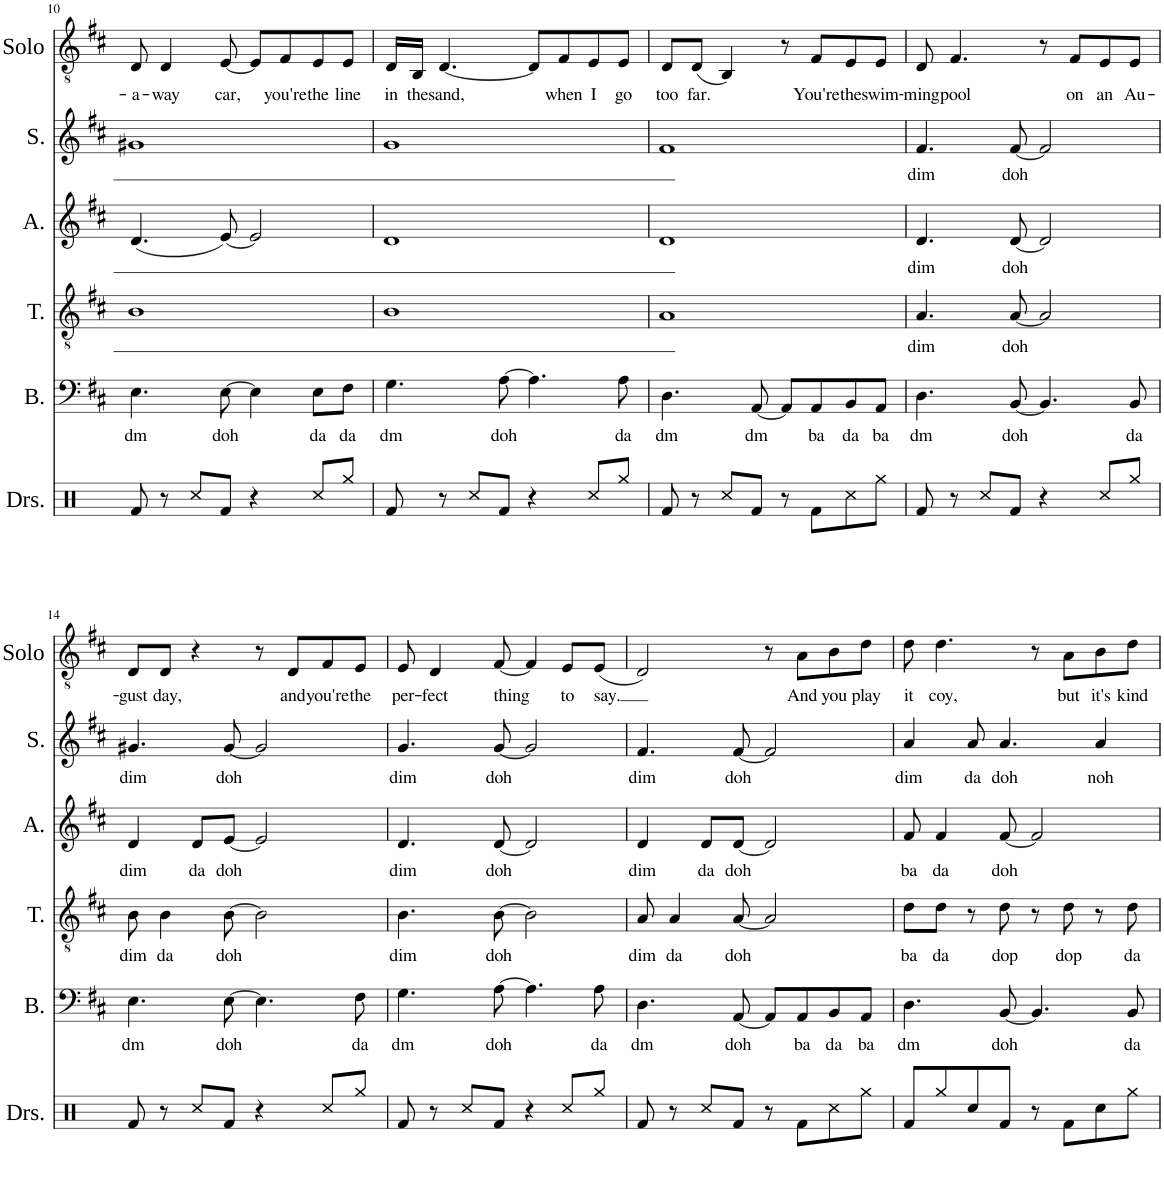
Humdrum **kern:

**kern	**kern	**text	**kern	**text	**kern	**text	**kern	**text	**kern	**text
*part6	*part5	*part5	*part4	*part4	*part3	*part3	*part2	*part2	*part1	*part1
*staff6	*staff5	*staff5	*staff4	*staff4	*staff3	*staff3	*staff2	*staff2	*staff1	*staff1
*I"Drumset	*I"Bass	*	*I"Tenor	*	*I"Alto	*	*I"Soprano	*	*I"Solo	*
*I'Drs.	*I'B.	*	*I'T.	*	*I'A.	*	*I'S.	*	*I'Solo	*
!!LO:PB:g=z
*clefX	*clefF4	*	*clefGv2	*	*clefG2	*	*clefG2	*	*clefGv2	*
*k[]	*k[f#c#]	*	*k[f#c#]	*	*k[f#c#]	*	*k[f#c#]	*	*k[f#c#]	*
*M4/4	*M4/4	*	*M4/4	*	*M4/4	*	*M4/4	*	*M4/4	*
=10	=10	=10	=10	=10	=10	=10	=10	=10	=10	=10
!	!	!LO:LY:b	!	!	!	!	!	!	!	!LO:LY:b
8Rf/	4.E\	dm	1B	.	(4.d/	.	1g#X	.	8D/	-a-
!	!	!	!	!	!	!	!	!	!	!LO:LY:b
8r	.	.	.	.	.	.	.	.	4D/	-way
8Rcc/L	.	.	.	.	.	.	.	.	.	.
!	!	!LO:LY:b	!	!	!	!	!	!	!	!LO:LY:b
8Rf/J	[8E\	doh	.	.	[8e/)	.	.	.	[8E/	car,
4r	4E\]	.	.	.	2e/]	.	.	.	8E/L]	.
!	!	!	!	!	!	!	!	!	!	!LO:LY:b
.	.	.	.	.	.	.	.	.	8F#/	you're
!	!	!LO:LY:b	!	!	!	!	!	!	!	!LO:LY:b
8Rcc/L	8E\L	da	.	.	.	.	.	.	8E/	the
!	!	!LO:LY:b	!	!	!	!	!	!	!	!LO:LY:b
8Rgg/J	8F#\J	da	.	.	.	.	.	.	8E/J	line
=11	=11	=11	=11	=11	=11	=11	=11	=11	=11	=11
!	!	!LO:LY:b	!	!	!	!	!	!	!	!LO:LY:b
8Rf/	4.G\	dm	1B	.	1d	.	1g	.	16D/LL	in
!	!	!	!	!	!	!	!	!	!	!LO:LY:b
.	.	.	.	.	.	.	.	.	16BB/JJ	the
!	!	!	!	!	!	!	!	!	!	!LO:LY:b
8r	.	.	.	.	.	.	.	.	[4.D/	sand,
8Rcc/L	.	.	.	.	.	.	.	.	.	.
!	!	!LO:LY:b	!	!	!	!	!	!	!	!
8Rf/J	[8A\	doh	.	.	.	.	.	.	.	.
4r	4.A\]	.	.	.	.	.	.	.	8D/L]	.
!	!	!	!	!	!	!	!	!	!	!LO:LY:b
.	.	.	.	.	.	.	.	.	8F#/	when
!	!	!	!	!	!	!	!	!	!	!LO:LY:b
8Rcc/L	.	.	.	.	.	.	.	.	8E/	I
!	!	!LO:LY:b	!	!	!	!	!	!	!	!LO:LY:b
8Rgg/J	8A\	da	.	.	.	.	.	.	8E/J	go
=12	=12	=12	=12	=12	=12	=12	=12	=12	=12	=12
!	!	!LO:LY:b	!	!	!	!	!	!	!	!LO:LY:b
8Rf/	4.D\	dm	1A	.	1d	.	1f#	.	8D/L	too
!	!	!	!	!	!	!	!	!	!	!LO:LY:b
8r	.	.	.	.	.	.	.	.	(8D/J	far.
8Rcc/L	.	.	.	.	.	.	.	.	4BB/)	.
!	!	!LO:LY:b	!	!	!	!	!	!	!	!
8Rf/J	[8AA/	dm	.	.	.	.	.	.	.	.
8r	8AA/L]	.	.	.	.	.	.	.	8r	.
!	!	!LO:LY:b	!	!	!	!	!	!	!	!LO:LY:b
8Rf\L	8AA/	ba	.	.	.	.	.	.	8F#/L	You're
!	!	!LO:LY:b	!	!	!	!	!	!	!	!LO:LY:b
8Rcc\	8BB/	da	.	.	.	.	.	.	8E/	the
!	!	!LO:LY:b	!	!	!	!	!	!	!	!LO:LY:b
8Rgg\J	8AA/J	ba	.	.	.	.	.	.	8E/J	swim-
=13	=13	=13	=13	=13	=13	=13	=13	=13	=13	=13
!	!	!LO:LY:b	!	!LO:LY:b	!	!LO:LY:b	!	!LO:LY:b	!	!LO:LY:b
8Rf/	4.D\	dm	4.A/	dim	4.d/	dim	4.f#/	dim	8D/	-ming
!	!	!	!	!	!	!	!	!	!	!LO:LY:b
8r	.	.	.	.	.	.	.	.	4.F#/	pool
8Rcc/L	.	.	.	.	.	.	.	.	.	.
!	!	!LO:LY:b	!	!LO:LY:b	!	!LO:LY:b	!	!LO:LY:b	!	!
8Rf/J	[8BB/	doh	[8A/	doh	[8d/	doh	[8f#/	doh	.	.
4r	4.BB/]	.	2A/]	.	2d/]	.	2f#/]	.	8r	.
!	!	!	!	!	!	!	!	!	!	!LO:LY:b
.	.	.	.	.	.	.	.	.	8F#/L	on
!	!	!	!	!	!	!	!	!	!	!LO:LY:b
8Rcc/L	.	.	.	.	.	.	.	.	8E/	an
!	!	!LO:LY:b	!	!	!	!	!	!	!	!LO:LY:b
8Rgg/J	8BB/	da	.	.	.	.	.	.	8E/J	Au-
!!LO:LB:g=z
=14	=14	=14	=14	=14	=14	=14	=14	=14	=14	=14
!	!	!LO:LY:b	!	!LO:LY:b	!	!LO:LY:b	!	!LO:LY:b	!	!LO:LY:b
8Rf/	4.E\	dm	8B\	dim	4d/	dim	4.g#X/	dim	8D/L	-gust
!	!	!	!	!LO:LY:b	!	!	!	!	!	!LO:LY:b
8r	.	.	4B\	da	.	.	.	.	8D/J	day,
!	!	!	!	!	!	!LO:LY:b	!	!	!	!
8Rcc/L	.	.	.	.	8d/L	da	.	.	4r	.
!	!	!LO:LY:b	!	!LO:LY:b	!	!LO:LY:b	!	!LO:LY:b	!	!
8Rf/J	[8E\	doh	[8B\	doh	[8e/J	doh	[8g#/	doh	.	.
4r	4.E\]	.	2B\]	.	2e/]	.	2g#/]	.	8r	.
!	!	!	!	!	!	!	!	!	!	!LO:LY:b
.	.	.	.	.	.	.	.	.	8D/L	and
!	!	!	!	!	!	!	!	!	!	!LO:LY:b
8Rcc/L	.	.	.	.	.	.	.	.	8F#/	you're
!	!	!LO:LY:b	!	!	!	!	!	!	!	!LO:LY:b
8Rgg/J	8F#\	da	.	.	.	.	.	.	8E/J	the
=15	=15	=15	=15	=15	=15	=15	=15	=15	=15	=15
!	!	!LO:LY:b	!	!LO:LY:b	!	!LO:LY:b	!	!LO:LY:b	!	!LO:LY:b
8Rf/	4.G\	dm	4.B\	dim	4.d/	dim	4.g/	dim	8E/	per-
!	!	!	!	!	!	!	!	!	!	!LO:LY:b
8r	.	.	.	.	.	.	.	.	4D/	-fect
8Rcc/L	.	.	.	.	.	.	.	.	.	.
!	!	!LO:LY:b	!	!LO:LY:b	!	!LO:LY:b	!	!LO:LY:b	!	!LO:LY:b
8Rf/J	[8A\	doh	[8B\	doh	[8d/	doh	[8g/	doh	[8F#/	thing
4r	4.A\]	.	2B\]	.	2d/]	.	2g/]	.	4F#/]	.
!	!	!	!	!	!	!	!	!	!	!LO:LY:b
8Rcc/L	.	.	.	.	.	.	.	.	8E/L	to
!	!	!LO:LY:b	!	!	!	!	!	!	!	!LO:LY:b
8Rgg/J	8A\	da	.	.	.	.	.	.	(8E/J	say.
=16	=16	=16	=16	=16	=16	=16	=16	=16	=16	=16
!	!	!LO:LY:b	!	!LO:LY:b	!	!LO:LY:b	!	!LO:LY:b	!	!
8Rf/	4.D\	dm	8A/	dim	4d/	dim	4.f#/	dim	2D/)	.
!	!	!	!	!LO:LY:b	!	!	!	!	!	!
8r	.	.	4A/	da	.	.	.	.	.	.
!	!	!	!	!	!	!LO:LY:b	!	!	!	!
8Rcc/L	.	.	.	.	8d/L	da	.	.	.	.
!	!	!LO:LY:b	!	!LO:LY:b	!	!LO:LY:b	!	!LO:LY:b	!	!
8Rf/J	[8AA/	doh	[8A/	doh	[8d/J	doh	[8f#/	doh	.	.
8r	8AA/L]	.	2A/]	.	2d/]	.	2f#/]	.	8r	.
!	!	!LO:LY:b	!	!	!	!	!	!	!	!LO:LY:b
8Rf\L	8AA/	ba	.	.	.	.	.	.	8A\L	And
!	!	!LO:LY:b	!	!	!	!	!	!	!	!LO:LY:b
8Rcc\	8BB/	da	.	.	.	.	.	.	8B\	you
!	!	!LO:LY:b	!	!	!	!	!	!	!	!LO:LY:b
8Rgg\J	8AA/J	ba	.	.	.	.	.	.	8d\J	play
=17	=17	=17	=17	=17	=17	=17	=17	=17	=17	=17
!	!	!LO:LY:b	!	!LO:LY:b	!	!LO:LY:b	!	!LO:LY:b	!	!LO:LY:b
8Rf/L	4.D\	dm	8d\L	ba	8f#/	ba	4a/	dim	8d\	it
!	!	!	!	!LO:LY:b	!	!LO:LY:b	!	!	!	!LO:LY:b
8Rgg/	.	.	8d\J	da	4f#/	da	.	.	4.d\	coy,
!	!	!	!	!	!	!	!	!LO:LY:b	!	!
8Rcc/	.	.	8r	.	.	.	8a/	da	.	.
!	!	!LO:LY:b	!	!LO:LY:b	!	!LO:LY:b	!	!LO:LY:b	!	!
8Rf/J	[8BB/	doh	8d\	dop	[8f#/	doh	4.a/	doh	.	.
8r	4.BB/]	.	8r	.	2f#/]	.	.	.	8r	.
!	!	!	!	!LO:LY:b	!	!	!	!	!	!LO:LY:b
8Rf\L	.	.	8d\	dop	.	.	.	.	8A\L	but
!	!	!	!	!	!	!	!	!LO:LY:b	!	!LO:LY:b
8Rcc\	.	.	8r	.	.	.	4a/	noh	8B\	it's
!	!	!LO:LY:b	!	!LO:LY:b	!	!	!	!	!	!LO:LY:b
8Rgg\J	8BB/	da	8d\	da	.	.	.	.	8d\J	kind
=	=	=	=	=	=	=	=	=	=	=
*-	*-	*-	*-	*-	*-	*-	*-	*-	*-	*-
